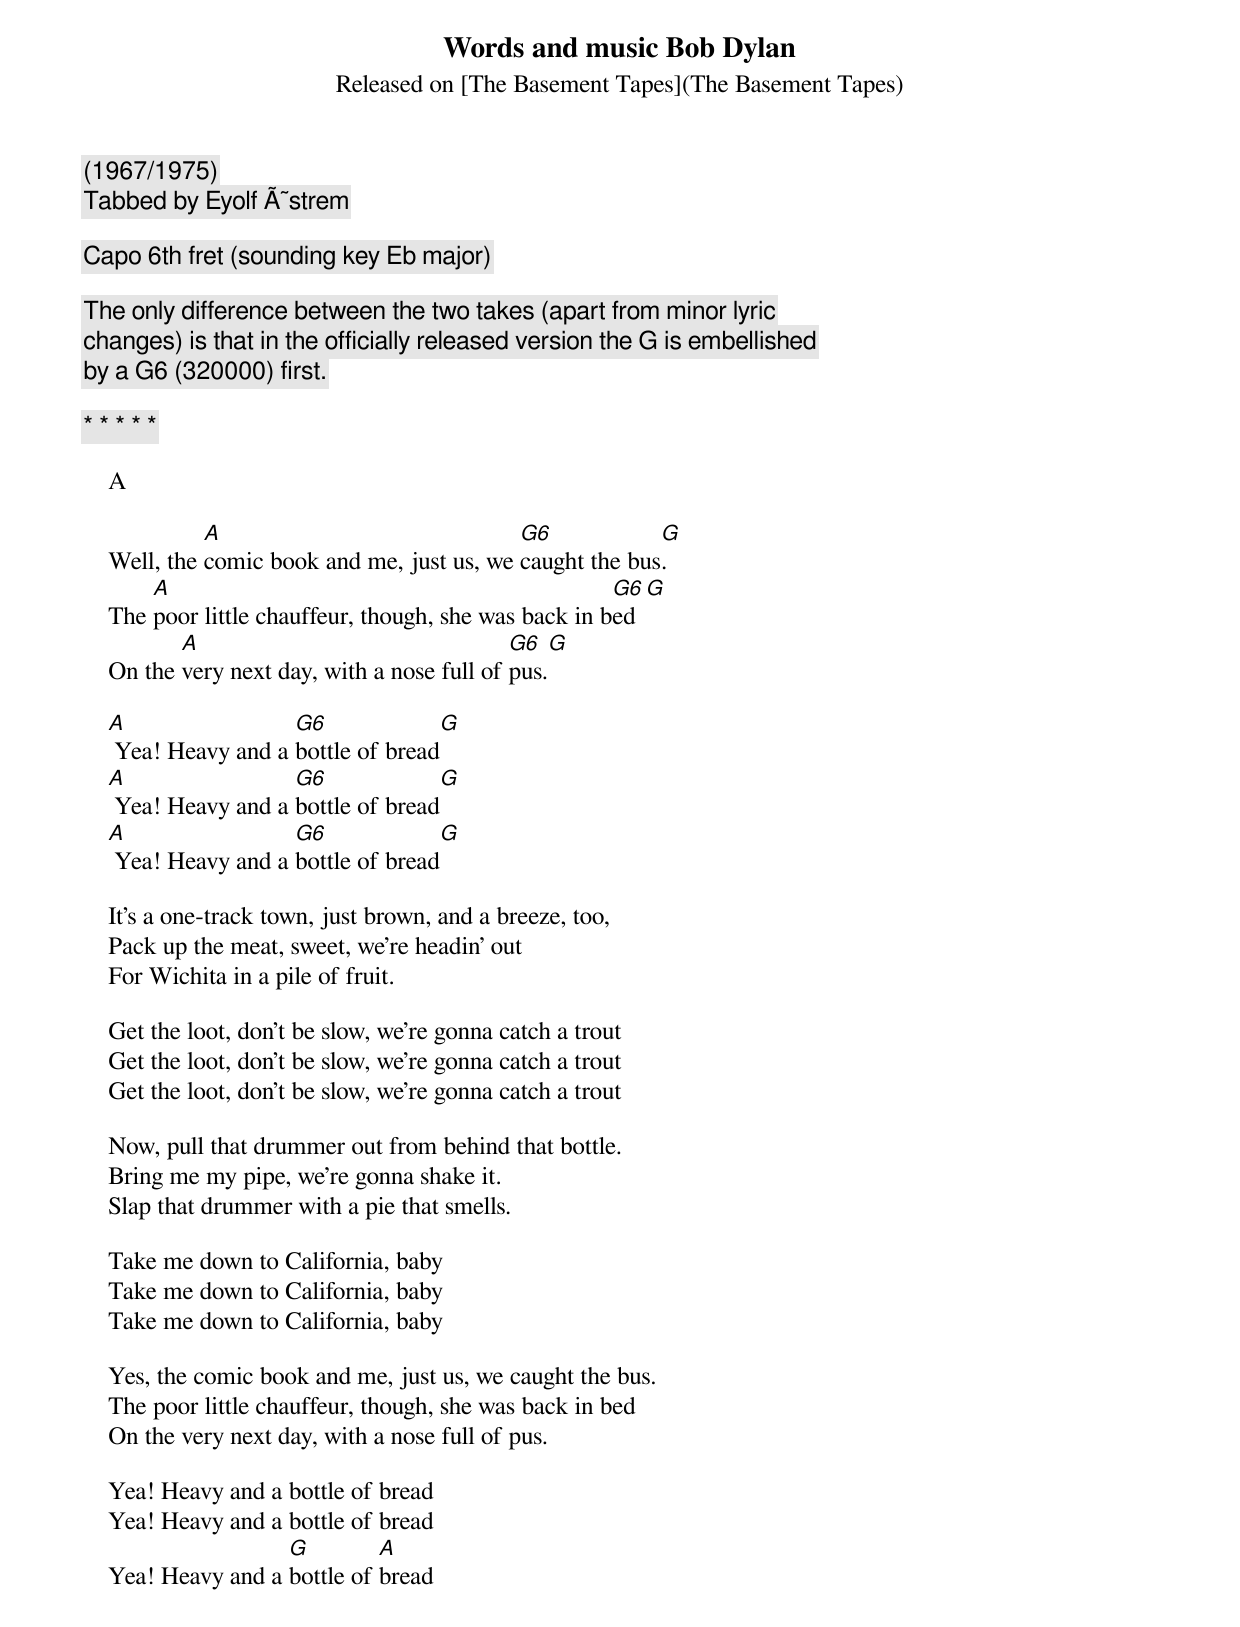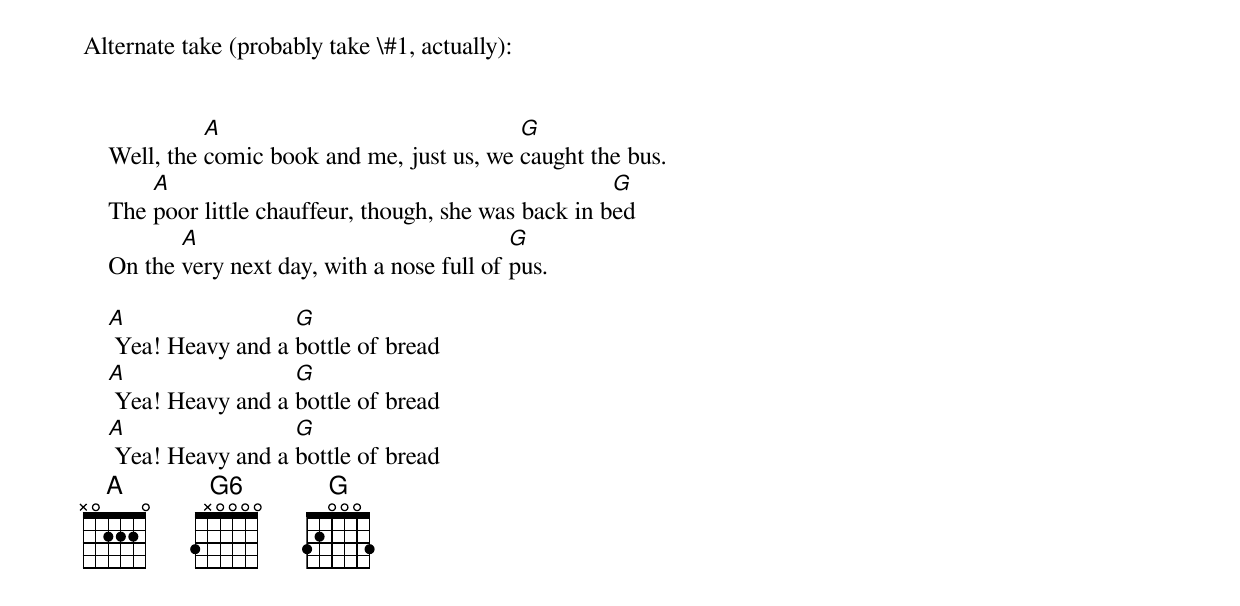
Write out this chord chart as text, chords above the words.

Words and music Bob Dylan
Released on [The Basement Tapes](The Basement Tapes)
(1967/1975)
Tabbed by Eyolf Ã˜strem

Capo 6th fret (sounding key Eb major)

The only difference between the two takes (apart from minor lyric
changes) is that in the officially released version the G is embellished
by a G6 (320000) first.

* * * * *

    A

              A                              G6            G
    Well, the comic book and me, just us, we caught the bus.
        A                                               G6       G
    The poor little chauffeur, though, she was back in bed
           A                                  G6        G
    On the very next day, with a nose full of pus.

    A                 G6                G
     Yea! Heavy and a bottle of bread
    A                 G6                G
     Yea! Heavy and a bottle of bread
    A                 G6                G
     Yea! Heavy and a bottle of bread

    It's a one-track town, just brown, and a breeze, too,
    Pack up the meat, sweet, we're headin' out
    For Wichita in a pile of fruit.

    Get the loot, don't be slow, we're gonna catch a trout
    Get the loot, don't be slow, we're gonna catch a trout
    Get the loot, don't be slow, we're gonna catch a trout

    Now, pull that drummer out from behind that bottle.
    Bring me my pipe, we're gonna shake it.
    Slap that drummer with a pie that smells.

    Take me down to California, baby
    Take me down to California, baby
    Take me down to California, baby

    Yes, the comic book and me, just us, we caught the bus.
    The poor little chauffeur, though, she was back in bed
    On the very next day, with a nose full of pus.

    Yea! Heavy and a bottle of bread
    Yea! Heavy and a bottle of bread
                     G         A
    Yea! Heavy and a bottle of bread

<h2 class="songversion">
Alternate take (probably take \#1, actually):

</h2>
              A                              G
    Well, the comic book and me, just us, we caught the bus.
        A                                               G
    The poor little chauffeur, though, she was back in bed
           A                                  G
    On the very next day, with a nose full of pus.

    A                 G
     Yea! Heavy and a bottle of bread
    A                 G
     Yea! Heavy and a bottle of bread
    A                 G
     Yea! Heavy and a bottle of bread
